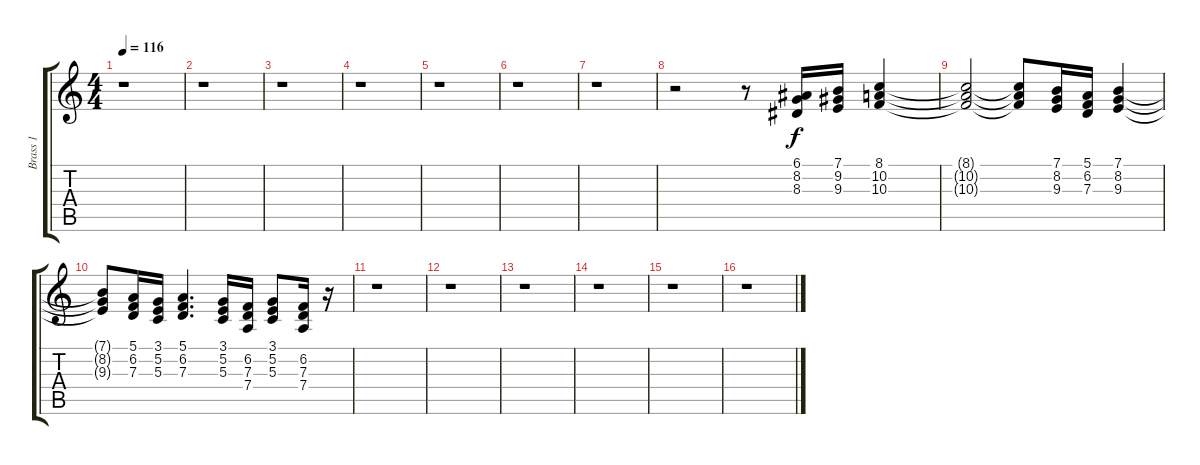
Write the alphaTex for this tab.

\track ("Brass 1" "Brass 1") {instrument brasssection}
\staff {score tabs}
\tuning (E4 B3 G3 D3 A2 E2) {hide}
\ts (4 4)
\tempo 116
\clef g2
\ks c
r.1{dy ff} |
r.1 |
r.1 |
r.1 |
r.1 |
r.1 |
r.1 |
r.2 r.8 (6.1 8.2 8.3).16{dy f} (7.1 9.2 9.3).16 (8.1 10.2 10.3).4 |
(8.1{t} 10.2{t} 10.3{t}).2 (8.1{t} 10.2{t} 10.3{t}).8 (7.1 8.2 9.3).16 (5.1 6.2 7.3).16 (7.1 8.2 9.3).4 |
(7.1{t} 8.2{t} 9.3{t}).8 (5.1 6.2 7.3).16 (3.1 5.2 5.3).16 (5.1 6.2 7.3).4{d} (3.1 5.2 5.3).16 (6.2 7.3 7.4).16 (3.1 5.2 5.3).8 (6.2 7.3 7.4).16 r.16 |
r.1 |
r.1 |
r.1 |
r.1 |
r.1 |
r.1
